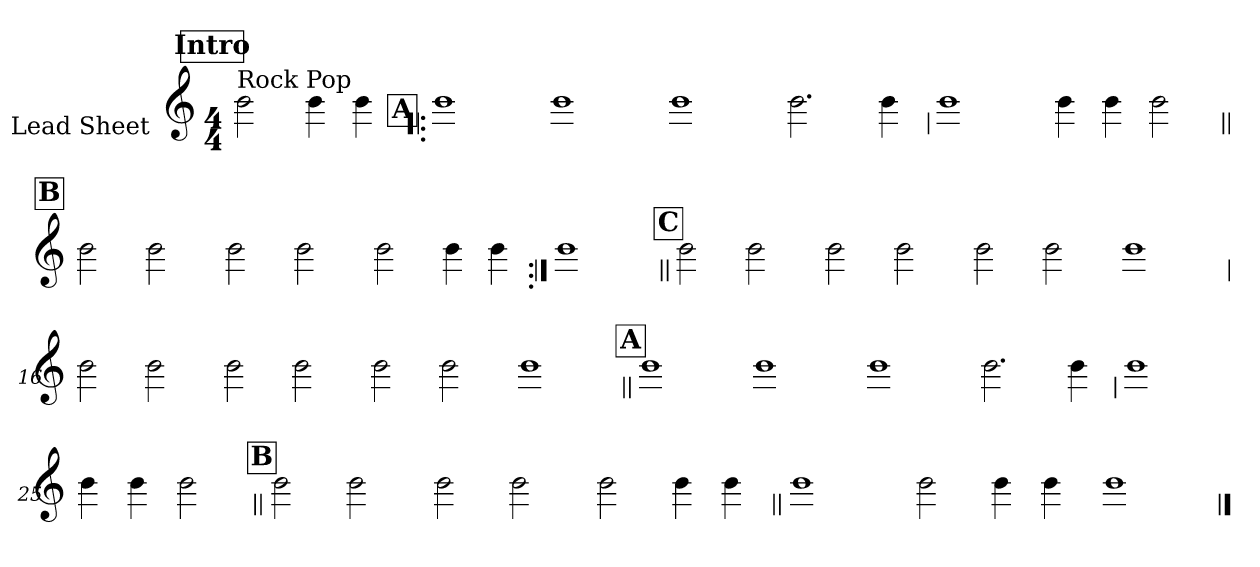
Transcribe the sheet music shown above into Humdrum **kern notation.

**kern
*part1
*staff1
*I"Lead Sheet
*stria0
*clefG2
*k[]
*C:
*M4/4
*MM70
!!LO:REH:place=s1:a:t=Intro
=1||
!LO:TX:a:t=Rock Pop
2b
4b
4b
!!LO:LB:g=z
!!LO:REH:place=s1:a:t=A
=2!|:
1b
=3-
1b
=4-
1b
=5-
2.b
4b
!!LO:LB:g=z
=6
1b
=7-
4b
4b
2b
!!LO:LB:g=z
!!LO:REH:place=s1:a:t=B
=8||
2b
2b
=9-
2b
2b
=10-
2b
4b
4b
=11:|!
1b
!!LO:LB:g=z
!!LO:REH:place=s1:a:t=C
=12||
2b
2b
=13-
2b
2b
=14-
2b
2b
=15-
1b
!!LO:LB:g=z
=16
2b
2b
=17-
2b
2b
=18-
2b
2b
=19-
1b
!!LO:LB:g=z
!!LO:REH:place=s1:a:t=A
=20||
1b
=21-
1b
=22-
1b
=23-
2.b
4b
!!LO:LB:g=z
=24
1b
=25-
4b
4b
2b
!!LO:LB:g=z
!!LO:REH:place=s1:a:t=B
=26||
2b
2b
=27-
2b
2b
=28-
2b
4b
4b
!!LO:LB:g=z
=29||
1b
=30-
2b
4b
4b
=31-
1b
==
*-
